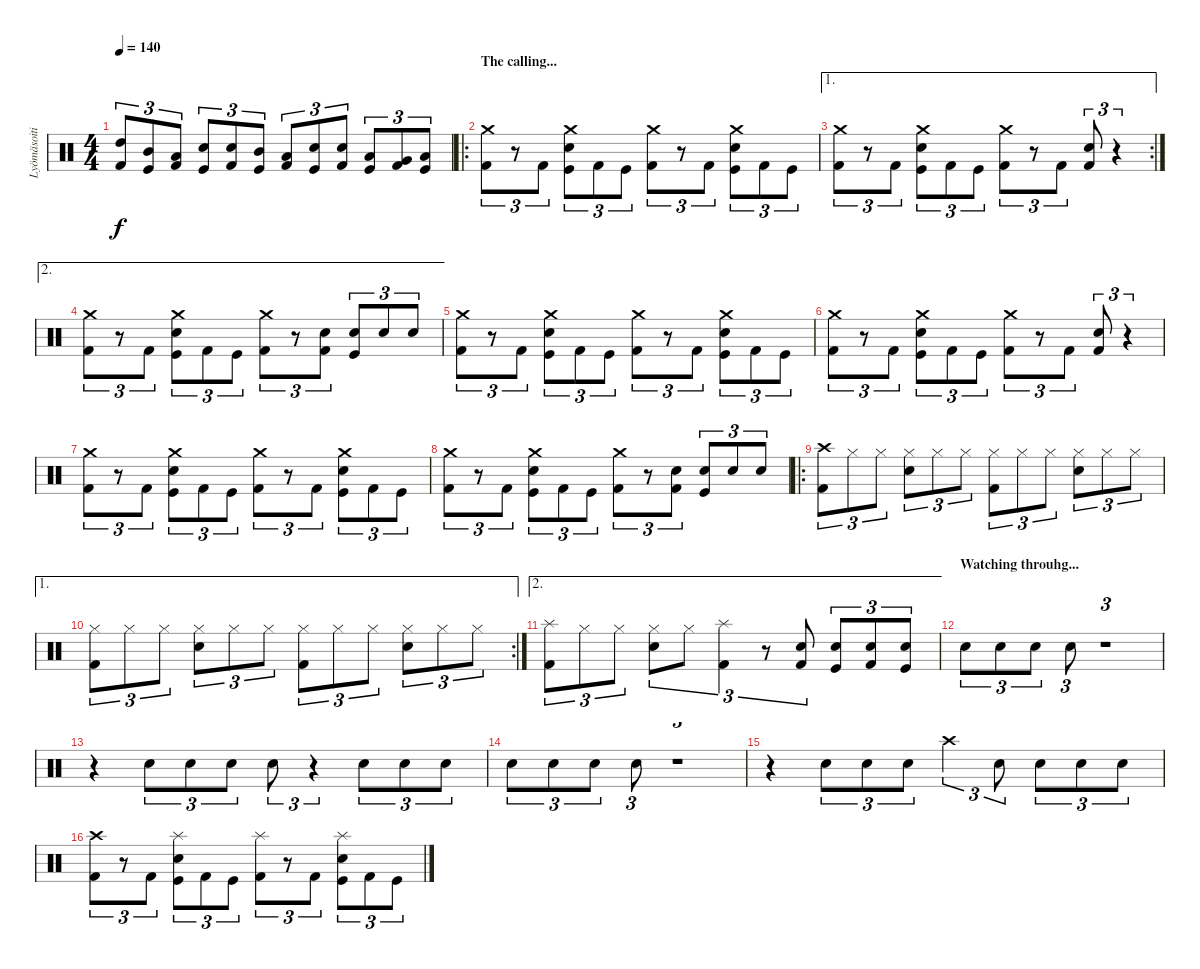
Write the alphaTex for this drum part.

\track ("Lyömäsoitin" "Lyömäsoiti") {instrument percussion}
\staff {score}
\articulation defaults
\ts (4 4)
\tempo 140
\clef neutral
\ks c
("High Tom (hit)" "Kick (hit) 2").8{tu (3 2) dy f} ("Mid Tom (hit)" "Kick (hit)").8{tu (3 2)} ("Low Tom (hit)" "Kick (hit) 2").8{tu (3 2)} ("Snare (hit) 2" "Kick (hit)").8{tu (3 2)} ("Snare (hit) 2" "Kick (hit) 2").8{tu (3 2)} ("Mid Tom (hit)" "Kick (hit)").8{tu (3 2)} ("Low Tom (hit)" "Kick (hit) 2").8{tu (3 2)} ("Snare (hit) 2" "Kick (hit)").8{tu (3 2)} ("Snare (hit) 2" "Kick (hit) 2").8{tu (3 2)} ("Low Tom (hit)" "Kick (hit)").8{tu (3 2)} ("Very Low Tom (hit)" "Kick (hit) 2").8{tu (3 2)} ("Low Floor Tom (hit)" "Kick (hit)").8{tu (3 2)} |
\ro
\section ("" "The calling...")
("Crash medium (hit)" "Kick (hit) 2").8{tu (3 2)} r.8{tu (3 2)} "Kick (hit) 2".8{tu (3 2)} ("Crash medium (hit)" "Snare (hit) 2" "Kick (hit)").8{tu (3 2)} "Kick (hit) 2".8{tu (3 2)} "Kick (hit)".8{tu (3 2)} ("Crash medium (hit)" "Kick (hit) 2").8{tu (3 2)} r.8{tu (3 2)} "Kick (hit) 2".8{tu (3 2)} ("Crash medium (hit)" "Snare (hit) 2" "Kick (hit)").8{tu (3 2)} "Kick (hit) 2".8{tu (3 2)} "Kick (hit)".8{tu (3 2)} |
\ae 1
\rc 2
("Crash medium (hit)" "Kick (hit) 2").8{tu (3 2)} r.8{tu (3 2)} "Kick (hit) 2".8{tu (3 2)} ("Crash medium (hit)" "Snare (hit) 2" "Kick (hit)").8{tu (3 2)} "Kick (hit) 2".8{tu (3 2)} "Kick (hit)".8{tu (3 2)} ("Crash medium (hit)" "Kick (hit) 2").8{tu (3 2)} r.8{tu (3 2)} "Kick (hit) 2".8{tu (3 2)} ("Snare (hit) 2" "Kick (hit) 2").8{tu (3 2)} r.4{tu (3 2)} |
\ae 2
("Crash medium (hit)" "Kick (hit) 2").8{tu (3 2)} r.8{tu (3 2)} "Kick (hit) 2".8{tu (3 2)} ("Crash medium (hit)" "Snare (hit) 2" "Kick (hit)").8{tu (3 2)} "Kick (hit) 2".8{tu (3 2)} "Kick (hit)".8{tu (3 2)} ("Crash medium (hit)" "Kick (hit) 2").8{tu (3 2)} r.8{tu (3 2)} ("Snare (hit) 2" "Kick (hit) 2").8{tu (3 2)} ("Snare (hit) 2" "Kick (hit)").8{tu (3 2)} "Snare (hit) 2".8{tu (3 2)} "Snare (hit) 2".8{tu (3 2)} |
("Crash medium (hit)" "Kick (hit) 2").8{tu (3 2)} r.8{tu (3 2)} "Kick (hit) 2".8{tu (3 2)} ("Crash medium (hit)" "Snare (hit) 2" "Kick (hit)").8{tu (3 2)} "Kick (hit) 2".8{tu (3 2)} "Kick (hit)".8{tu (3 2)} ("Crash medium (hit)" "Kick (hit) 2").8{tu (3 2)} r.8{tu (3 2)} "Kick (hit) 2".8{tu (3 2)} ("Crash medium (hit)" "Snare (hit) 2" "Kick (hit)").8{tu (3 2)} "Kick (hit) 2".8{tu (3 2)} "Kick (hit)".8{tu (3 2)} |
("Crash medium (hit)" "Kick (hit) 2").8{tu (3 2)} r.8{tu (3 2)} "Kick (hit) 2".8{tu (3 2)} ("Crash medium (hit)" "Snare (hit) 2" "Kick (hit)").8{tu (3 2)} "Kick (hit) 2".8{tu (3 2)} "Kick (hit)".8{tu (3 2)} ("Crash medium (hit)" "Kick (hit) 2").8{tu (3 2)} r.8{tu (3 2)} "Kick (hit) 2".8{tu (3 2)} ("Snare (hit) 2" "Kick (hit) 2").8{tu (3 2)} r.4{tu (3 2)} |
("Crash medium (hit)" "Kick (hit) 2").8{tu (3 2)} r.8{tu (3 2)} "Kick (hit) 2".8{tu (3 2)} ("Crash medium (hit)" "Snare (hit) 2" "Kick (hit)").8{tu (3 2)} "Kick (hit) 2".8{tu (3 2)} "Kick (hit)".8{tu (3 2)} ("Crash medium (hit)" "Kick (hit) 2").8{tu (3 2)} r.8{tu (3 2)} "Kick (hit) 2".8{tu (3 2)} ("Crash medium (hit)" "Snare (hit) 2" "Kick (hit)").8{tu (3 2)} "Kick (hit) 2".8{tu (3 2)} "Kick (hit)".8{tu (3 2)} |
("Crash medium (hit)" "Kick (hit) 2").8{tu (3 2)} r.8{tu (3 2)} "Kick (hit) 2".8{tu (3 2)} ("Crash medium (hit)" "Snare (hit) 2" "Kick (hit)").8{tu (3 2)} "Kick (hit) 2".8{tu (3 2)} "Kick (hit)".8{tu (3 2)} ("Crash medium (hit)" "Kick (hit) 2").8{tu (3 2)} r.8{tu (3 2)} ("Snare (hit) 2" "Kick (hit) 2").8{tu (3 2)} ("Snare (hit) 2" "Kick (hit)").8{tu (3 2)} "Snare (hit) 2".8{tu (3 2)} "Snare (hit) 2".8{tu (3 2)} |
\ro
("Crash high (hit)" "Kick (hit) 2").8{tu (3 2)} "Hi-Hat (closed)".8{tu (3 2)} "Hi-Hat (closed)".8{tu (3 2)} ("Hi-Hat (closed)" "Snare (hit) 2").8{tu (3 2)} "Hi-Hat (closed)".8{tu (3 2)} "Hi-Hat (closed)".8{tu (3 2)} ("Hi-Hat (closed)" "Kick (hit) 2").8{tu (3 2)} "Hi-Hat (closed)".8{tu (3 2)} "Hi-Hat (closed)".8{tu (3 2)} ("Hi-Hat (closed)" "Snare (hit) 2").8{tu (3 2)} "Hi-Hat (closed)".8{tu (3 2)} "Hi-Hat (closed)".8{tu (3 2)} |
\ae 1
\rc 2
("Hi-Hat (closed)" "Kick (hit) 2").8{tu (3 2)} "Hi-Hat (closed)".8{tu (3 2)} "Hi-Hat (closed)".8{tu (3 2)} ("Hi-Hat (closed)" "Snare (hit) 2").8{tu (3 2)} "Hi-Hat (closed)".8{tu (3 2)} "Hi-Hat (closed)".8{tu (3 2)} ("Hi-Hat (closed)" "Kick (hit) 2").8{tu (3 2)} "Hi-Hat (closed)".8{tu (3 2)} "Hi-Hat (closed)".8{tu (3 2)} ("Hi-Hat (closed)" "Snare (hit) 2").8{tu (3 2)} "Hi-Hat (closed)".8{tu (3 2)} "Hi-Hat (closed)".8{tu (3 2)} |
\ae 2
("Splash (hit)" "Kick (hit) 2").8{tu (3 2)} "Hi-Hat (closed)".8{tu (3 2)} "Hi-Hat (closed)".8{tu (3 2)} ("Hi-Hat (closed)" "Snare (hit) 2").8{tu (3 2)} "Hi-Hat (closed)".8{tu (3 2)} ("Splash (hit)" "Kick (hit) 2").4{tu (3 2)} r.8{tu (3 2)} ("Snare (hit) 2" "Kick (hit) 2").8{tu (3 2)} ("Snare (hit) 2" "Kick (hit)").8{tu (3 2)} ("Snare (hit) 2" "Kick (hit) 2").8{tu (3 2)} ("Snare (hit) 2" "Kick (hit)").8{tu (3 2)} |
\section ("" "Watching throuhg...")
"Snare (hit) 2".8{tu (3 2)} "Snare (hit) 2".8{tu (3 2)} "Snare (hit) 2".8{tu (3 2)} "Snare (hit) 2".8{tu (3 2)} r.1{tu (3 2)} |
r.4 "Snare (hit) 2".8{tu (3 2)} "Snare (hit) 2".8{tu (3 2)} "Snare (hit) 2".8{tu (3 2)} "Snare (hit) 2".8{tu (3 2)} r.4{tu (3 2)} "Snare (hit) 2".8{tu (3 2)} "Snare (hit) 2".8{tu (3 2)} "Snare (hit) 2".8{tu (3 2)} |
"Snare (hit) 2".8{tu (3 2)} "Snare (hit) 2".8{tu (3 2)} "Snare (hit) 2".8{tu (3 2)} "Snare (hit) 2".8{tu (3 2)} r.1{tu (3 2)} |
r.4 "Snare (hit) 2".8{tu (3 2)} "Snare (hit) 2".8{tu (3 2)} "Snare (hit) 2".8{tu (3 2)} "Crash high (hit)".4{tu (3 2)} "Snare (hit) 2".8{tu (3 2)} "Snare (hit) 2".8{tu (3 2)} "Snare (hit) 2".8{tu (3 2)} "Snare (hit) 2".8{tu (3 2)} |
("Crash high (hit)" "Kick (hit) 2").8{tu (3 2)} r.8{tu (3 2)} "Kick (hit) 2".8{tu (3 2)} ("Splash (hit)" "Snare (hit) 2" "Kick (hit)").8{tu (3 2)} "Kick (hit) 2".8{tu (3 2)} "Kick (hit)".8{tu (3 2)} ("Splash (hit)" "Kick (hit) 2").8{tu (3 2)} r.8{tu (3 2)} "Kick (hit) 2".8{tu (3 2)} ("Splash (hit)" "Snare (hit) 2" "Kick (hit)").8{tu (3 2)} "Kick (hit) 2".8{tu (3 2)} "Kick (hit)".8{tu (3 2)}
